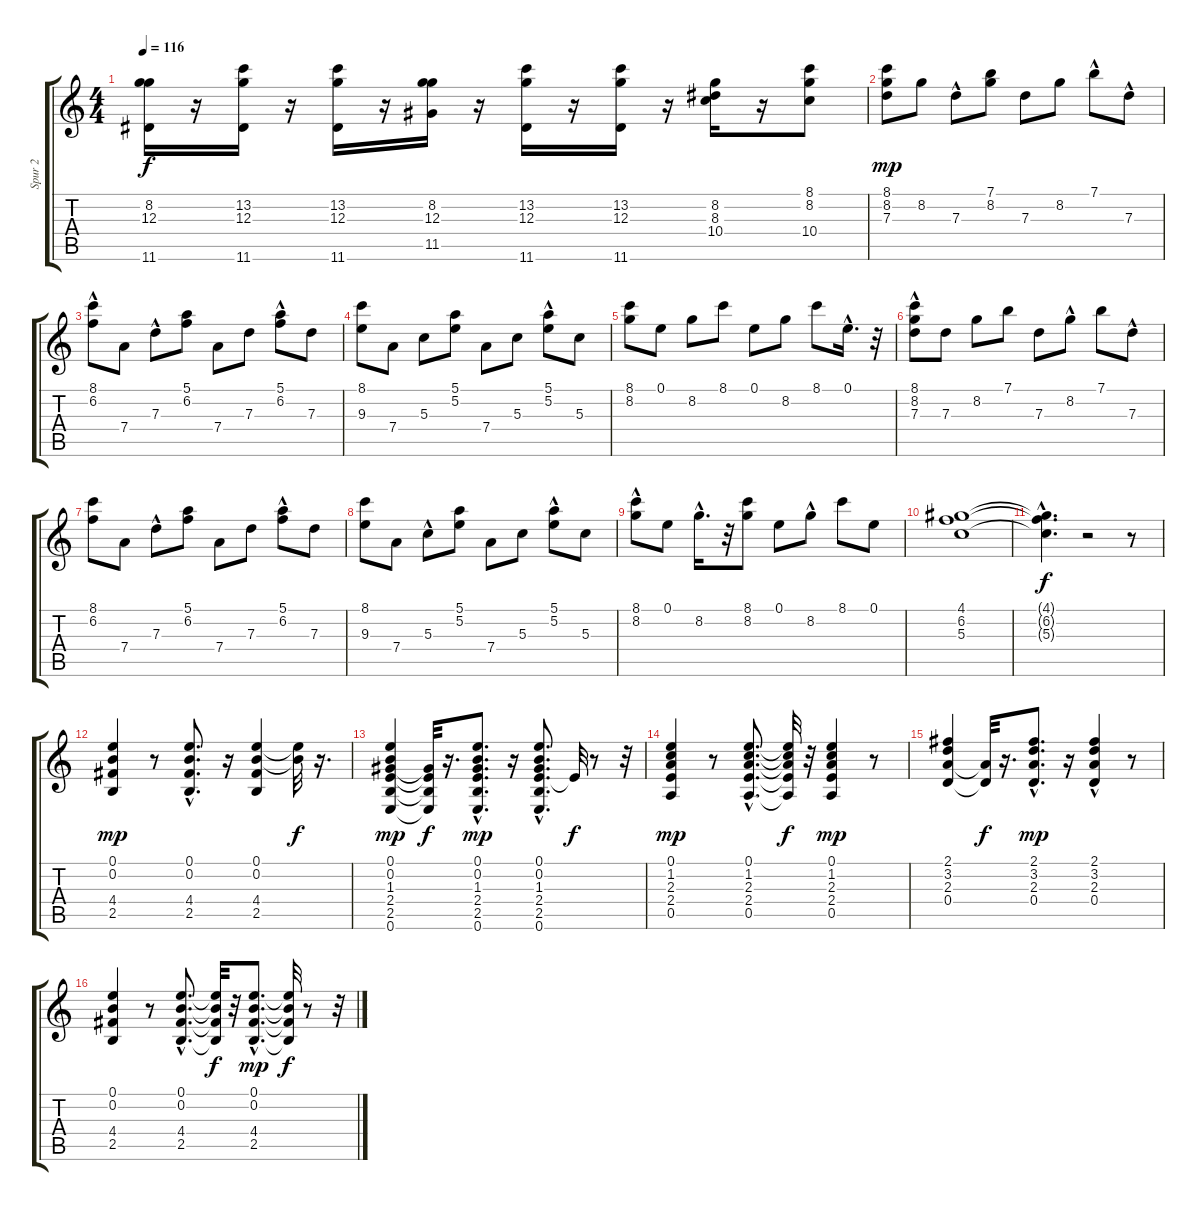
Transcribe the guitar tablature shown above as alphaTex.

\track ("Spur 2" "Spur 2") {instrument acousticguitarnylon}
\staff {score tabs}
\tuning (E4 B3 G3 D3 A2 E2) {hide}
\ts (4 4)
\tempo 116
\clef g2
\ks c
(8.2 12.3 11.6).16{dy f volume 4} r.16 (13.2 12.3 11.6).16{volume 4} r.16 (13.2 12.3 11.6).16{volume 6} r.16 (8.2 12.3 11.5).16{volume 8} r.16 (13.2 12.3 11.6).16{volume 10} r.16 (13.2 12.3 11.6).16{volume 12} r.16 (8.2 8.3 10.4).16{volume 14} r.16 (8.1 8.2 10.4).8{volume 15} |
(8.1 8.2 7.3).8{dy mp volume 16} 8.2.8 7.3{hac}.8 (7.1 8.2).8 7.3.8 8.2.8 7.1{hac}.8 7.3{hac}.8 |
(8.1{hac} 6.2).8 7.4.8 7.3{hac}.8 (5.1 6.2).8 7.4.8 7.3.8 (5.1{hac} 6.2).8 7.3.8 |
(8.1 9.3).8 7.4.8 5.3.8 (5.1 5.2).8 7.4.8 5.3.8 (5.1{hac} 5.2{hac}).8 5.3.8 |
(8.1 8.2).8 0.1.8 8.2.8 8.1.8 0.1.8 8.2.8 8.1.8 0.1{hac}.16{d} r.32 |
(8.1 8.2{hac} 7.3).8 7.3.8 8.2.8 7.1.8 7.3.8 8.2{hac}.8 7.1.8 7.3{hac}.8 |
(8.1 6.2).8 7.4.8 7.3{hac}.8 (5.1 6.2).8 7.4.8 7.3.8 (5.1{hac} 6.2).8 7.3.8 |
(8.1 9.3).8 7.4.8 5.3{hac}.8 (5.1 5.2).8 7.4.8 5.3.8 (5.1{hac} 5.2{hac}).8 5.3.8 |
(8.1 8.2{hac}).8 0.1.8 8.2{hac}.16{d} r.32 (8.1 8.2).8 0.1.8 8.2{hac}.8 8.1.8 0.1.8 |
(4.1 6.2 5.3).1 |
(4.1{t} 6.2{hac t} 5.3{t}).4{d dy f} r.2 r.8 |
(0.1 0.2 4.4 2.5).4{dy mp} r.8 (0.1{hac} 0.2{hac} 4.4{hac} 2.5{hac}).8{d} r.16 (0.1 0.2 4.4 2.5).4 (0.1{t} 0.2{t}).32{dy f} r.16{d} |
(0.1 0.2 1.3 2.4 2.5 0.6).4{dy mp} (1.3{t} 2.4{t} 2.5{t} 0.6{t}).32{dy f} r.16{d} (0.1{hac} 0.2{hac} 1.3{hac} 2.4{hac} 2.5{hac} 0.6{hac}).8{d dy mp} r.16 (0.1{hac} 0.2 1.3{hac} 2.4{hac} 2.5{hac} 0.6{hac}).8{d} 2.4{t}.32{dy f} r.8 r.32 |
(0.1 1.2 2.3 2.4 0.5).4{dy mp} r.8 (0.1{hac} 1.2{hac} 2.3{hac} 2.4{hac} 0.5{hac}).8{d} (0.1{t} 1.2{t} 2.3{t} 2.4{t} 0.5{t}).32{dy f} r.32 (0.1 1.2 2.3 2.4 0.5).4{dy mp} r.8 |
(2.1 3.2 2.3 0.4).4 (2.3{t} 0.4{t}).32{dy f} r.16{d} (2.1{hac} 3.2{hac} 2.3{hac} 0.4{hac}).8{d dy mp} r.16 (2.1 3.2{hac} 2.3 0.4).4 r.8 |
(0.1 0.2 4.4 2.5).4 r.8 (0.1{hac} 0.2{hac} 4.4{hac} 2.5{hac}).8{d} (0.1{t} 0.2{t} 4.4{t} 2.5{t}).32{dy f} r.32 (0.1{hac} 0.2{hac} 4.4{hac} 2.5{hac}).8{d dy mp} (0.1{t} 0.2{t} 4.4{t} 2.5{t}).32{dy f} r.8 r.32
